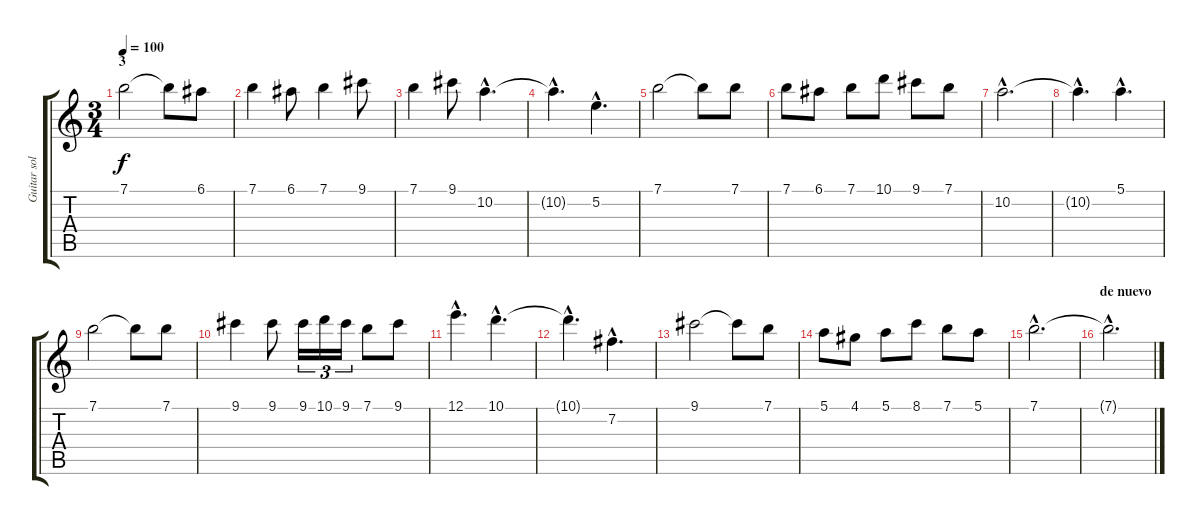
\track ("Guitar solo" "Guitar sol") {instrument acousticguitarnylon}
\staff {score tabs}
\tuning (E4 B3 G3 D3 A2 E2) {hide}
\ts (3 4)
\section ("" "3")
\tempo 100
\clef g2
\ks c
7.1.2{dy f} 7.1{t}.8 6.1.8 |
7.1.4 6.1.8 7.1.4 9.1.8 |
7.1.4 9.1.8 10.2{hac}.4{d} |
10.2{hac t}.4{d} 5.2{hac}.4{d} |
7.1.2 7.1{t}.8 7.1.8 |
7.1.8 6.1.8 7.1.8 10.1.8 9.1.8 7.1.8 |
10.2{hac}.2{d} |
10.2{hac t}.4{d} 5.1{hac}.4{d} |
7.1.2 7.1{t}.8 7.1.8 |
9.1.4 9.1.8 9.1.16{tu (3 2)} 10.1.16{tu (3 2)} 9.1.16{tu (3 2)} 7.1.8 9.1.8 |
12.1{hac}.4{d} 10.1{hac}.4{d} |
10.1{hac t}.4{d} 7.2{hac}.4{d} |
9.1.2 9.1{t}.8 7.1.8 |
5.1.8 4.1.8 5.1.8 8.1.8 7.1.8 5.1.8 |
7.1{hac}.2{d} |
\section ("" "de nuevo")
7.1{hac t}.2{d}
